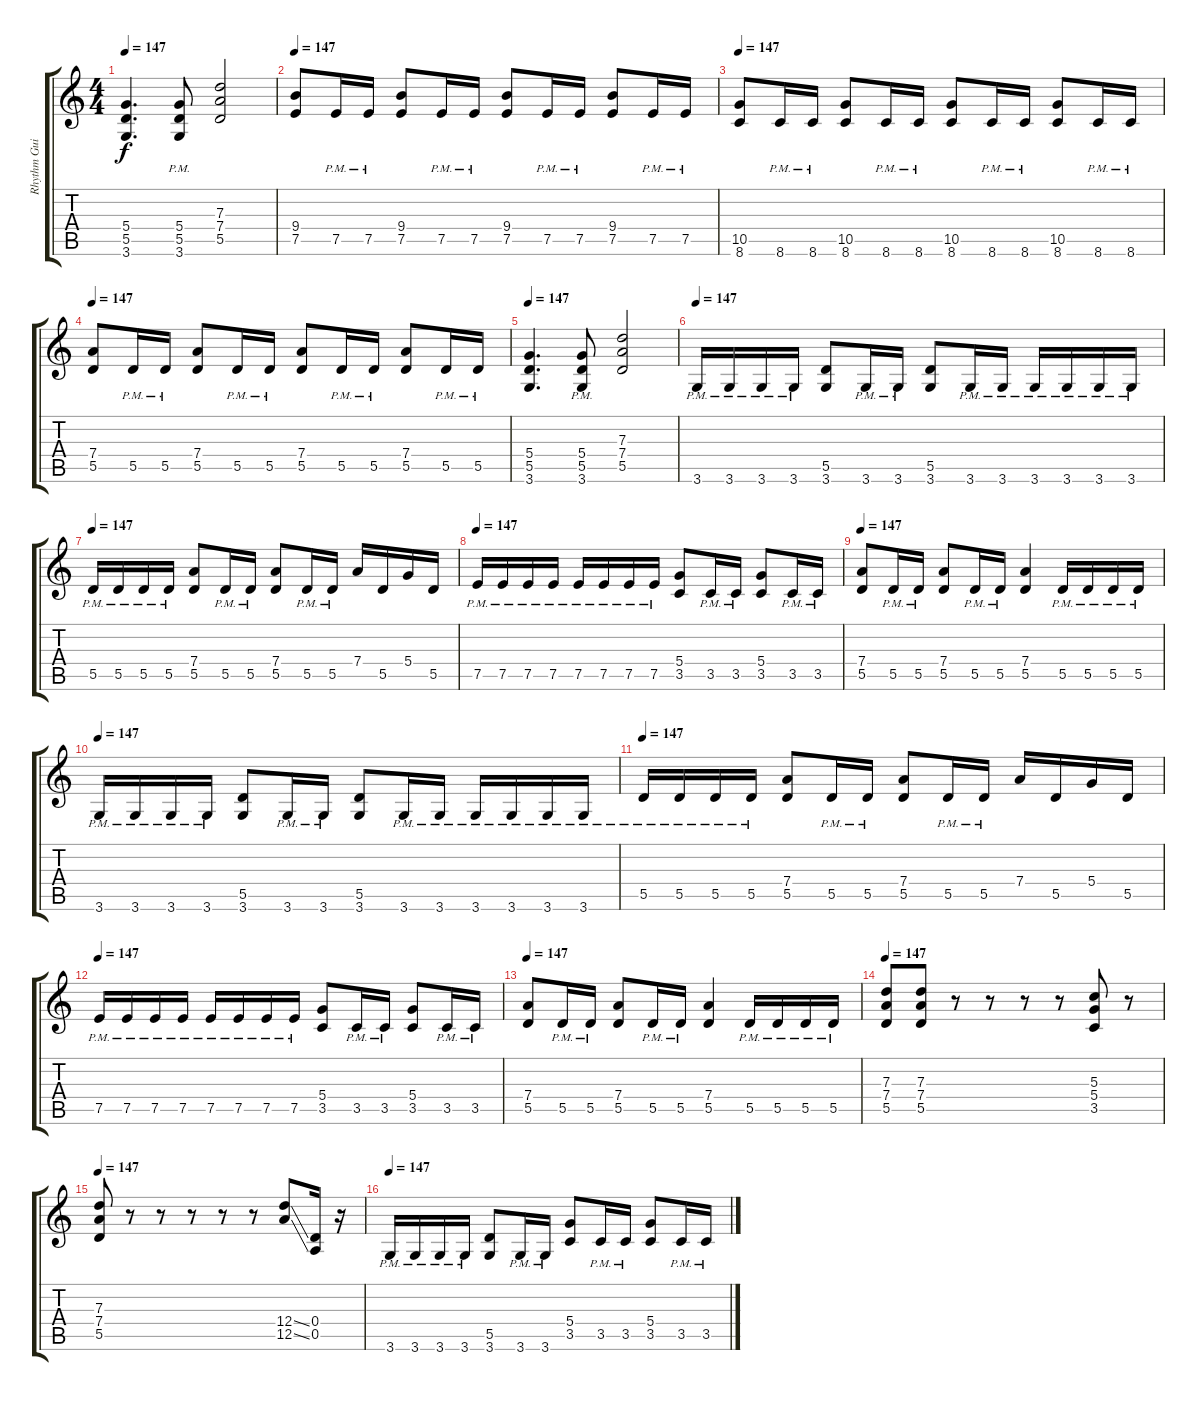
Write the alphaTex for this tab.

\track ("Rhythm Guitar" "Rhythm Gui") {instrument distortionguitar}
\staff {score tabs}
\tuning (E4 B3 G3 D3 A2 E2) {hide}
\ts (4 4)
\tempo 147
\clef g2
\ks c
(5.4 5.5 3.6).4{d dy f} (5.4{pm} 5.5{pm} 3.6{pm}).8 (7.3 7.4 5.5).2 |
\tempo 147
(9.4 7.5).8 7.5{pm}.16 7.5{pm}.16 (9.4 7.5).8 7.5{pm}.16 7.5{pm}.16 (9.4 7.5).8 7.5{pm}.16 7.5{pm}.16 (9.4 7.5).8 7.5{pm}.16 7.5{pm}.16 |
\tempo 147
(10.5 8.6).8 8.6{pm}.16 8.6{pm}.16 (10.5 8.6).8 8.6{pm}.16 8.6{pm}.16 (10.5 8.6).8 8.6{pm}.16 8.6{pm}.16 (10.5 8.6).8 8.6{pm}.16 8.6{pm}.16 |
\tempo 147
(7.4 5.5).8 5.5{pm}.16 5.5{pm}.16 (7.4 5.5).8 5.5{pm}.16 5.5{pm}.16 (7.4 5.5).8 5.5{pm}.16 5.5{pm}.16 (7.4 5.5).8 5.5{pm}.16 5.5{pm}.16 |
\tempo 147
(5.4 5.5 3.6).4{d} (5.4{pm} 5.5{pm} 3.6{pm}).8 (7.3 7.4 5.5).2 |
\tempo 147
3.6{pm}.16 3.6{pm}.16 3.6{pm}.16 3.6{pm}.16 (5.5 3.6).8 3.6{pm}.16 3.6{pm}.16 (5.5 3.6).8 3.6{pm}.16 3.6{pm}.16 3.6{pm}.16 3.6{pm}.16 3.6{pm}.16 3.6{pm}.16 |
\tempo 147
5.5{pm}.16 5.5{pm}.16 5.5{pm}.16 5.5{pm}.16 (7.4 5.5).8 5.5{pm}.16 5.5{pm}.16 (7.4 5.5).8 5.5{pm}.16 5.5{pm}.16 7.4.16 5.5.16 5.4.16 5.5.16 |
\tempo 147
7.5{pm}.16 7.5{pm}.16 7.5{pm}.16 7.5{pm}.16 7.5{pm}.16 7.5{pm}.16 7.5{pm}.16 7.5{pm}.16 (5.4 3.5).8 3.5{pm}.16 3.5{pm}.16 (5.4 3.5).8 3.5{pm}.16 3.5{pm}.16 |
\tempo 147
(7.4 5.5).8 5.5{pm}.16 5.5{pm}.16 (7.4 5.5).8 5.5{pm}.16 5.5{pm}.16 (7.4 5.5).4 5.5{pm}.16 5.5{pm}.16 5.5{pm}.16 5.5{pm}.16 |
\tempo 147
3.6{pm}.16 3.6{pm}.16 3.6{pm}.16 3.6{pm}.16 (5.5 3.6).8 3.6{pm}.16 3.6{pm}.16 (5.5 3.6).8 3.6{pm}.16 3.6{pm}.16 3.6{pm}.16 3.6{pm}.16 3.6{pm}.16 3.6{pm}.16 |
\tempo 147
5.5{pm}.16 5.5{pm}.16 5.5{pm}.16 5.5{pm}.16 (7.4 5.5).8 5.5{pm}.16 5.5{pm}.16 (7.4 5.5).8 5.5{pm}.16 5.5{pm}.16 7.4.16 5.5.16 5.4.16 5.5.16 |
\tempo 147
7.5{pm}.16 7.5{pm}.16 7.5{pm}.16 7.5{pm}.16 7.5{pm}.16 7.5{pm}.16 7.5{pm}.16 7.5{pm}.16 (5.4 3.5).8 3.5{pm}.16 3.5{pm}.16 (5.4 3.5).8 3.5{pm}.16 3.5{pm}.16 |
\tempo 147
(7.4 5.5).8 5.5{pm}.16 5.5{pm}.16 (7.4 5.5).8 5.5{pm}.16 5.5{pm}.16 (7.4 5.5).4 5.5{pm}.16 5.5{pm}.16 5.5{pm}.16 5.5{pm}.16 |
\tempo 147
(7.3 7.4 5.5).8 (7.3 7.4 5.5).8 r.8 r.8 r.8 r.8 (5.3 5.4 3.5).8 r.8 |
\tempo 147
(7.3 7.4 5.5).8 r.8 r.8 r.8 r.8 r.8 (12.4{ss} 12.5{ss}).8 (0.4 0.5).16 r.16 |
\tempo 147
3.6{pm}.16 3.6{pm}.16 3.6{pm}.16 3.6{pm}.16 (5.5 3.6).8 3.6{pm}.16 3.6{pm}.16 (5.4 3.5).8 3.5{pm}.16 3.5{pm}.16 (5.4 3.5).8 3.5{pm}.16 3.5{pm}.16
